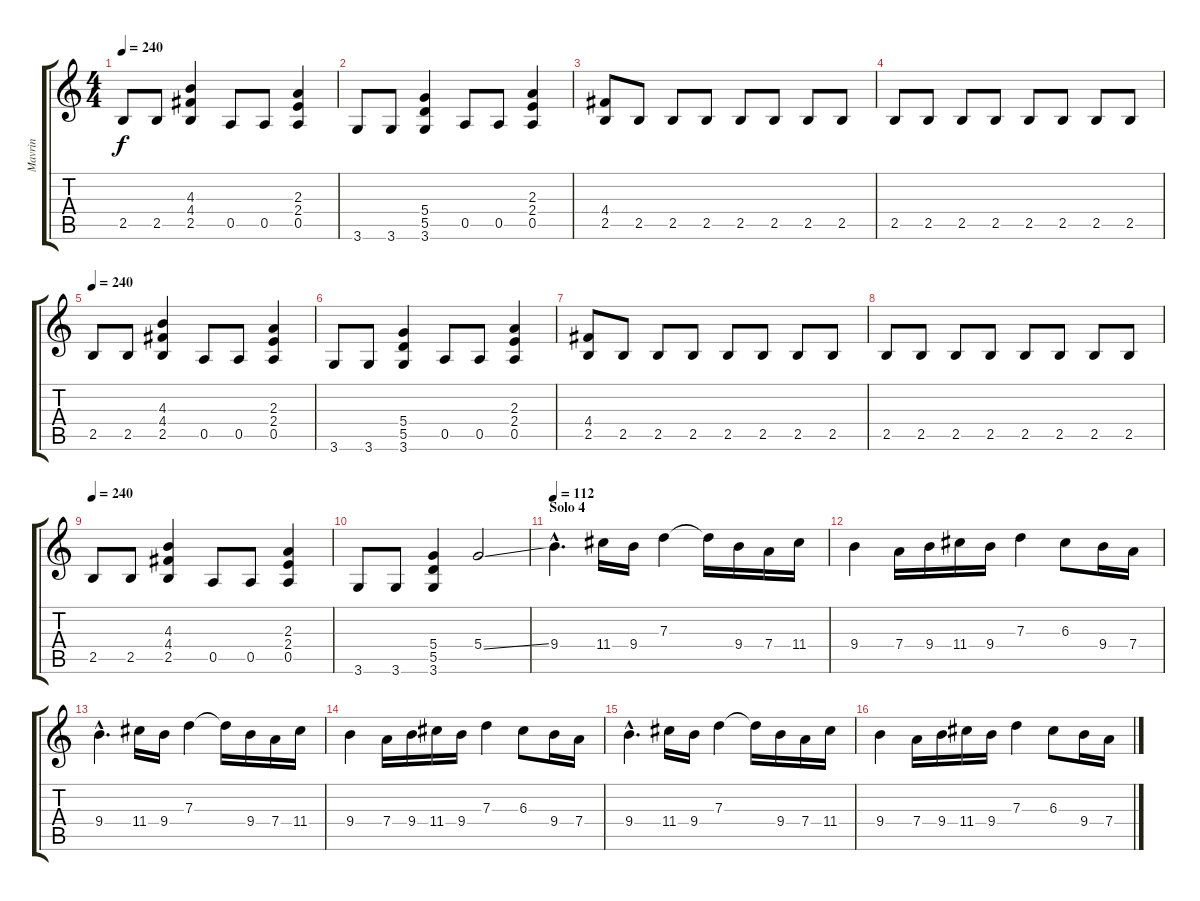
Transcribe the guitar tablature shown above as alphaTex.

\track ("Mavrin" "Mavrin") {instrument overdrivenguitar}
\staff {score tabs}
\tuning (E4 B3 G3 D3 A2 E2) {hide}
\ts (4 4)
\tempo 240
\clef g2
\ks c
2.5.8{dy f} 2.5.8 (4.3 4.4 2.5).4 0.5.8 0.5.8 (2.3 2.4 0.5).4 |
3.6.8 3.6.8 (5.4 5.5 3.6).4 0.5.8 0.5.8 (2.3 2.4 0.5).4 |
(4.4 2.5).8 2.5.8 2.5.8 2.5.8 2.5.8 2.5.8 2.5.8 2.5.8 |
2.5.8 2.5.8 2.5.8 2.5.8 2.5.8 2.5.8 2.5.8 2.5.8 |
\tempo 240
2.5.8 2.5.8 (4.3 4.4 2.5).4 0.5.8 0.5.8 (2.3 2.4 0.5).4 |
3.6.8 3.6.8 (5.4 5.5 3.6).4 0.5.8 0.5.8 (2.3 2.4 0.5).4 |
(4.4 2.5).8 2.5.8 2.5.8 2.5.8 2.5.8 2.5.8 2.5.8 2.5.8 |
2.5.8 2.5.8 2.5.8 2.5.8 2.5.8 2.5.8 2.5.8 2.5.8 |
\tempo 240
2.5.8 2.5.8 (4.3 4.4 2.5).4 0.5.8 0.5.8 (2.3 2.4 0.5).4 |
3.6.8 3.6.8 (5.4 5.5 3.6).4 5.4{ss}.2 |
\section ("" "Solo 4")
\tempo 112
9.4{hac}.4{d volume 12} 11.4.16 9.4.16 7.3.4 7.3{t}.16 9.4.16 7.4.16 11.4.16 |
9.4.4 7.4.16 9.4.16 11.4.16 9.4.16 7.3.4 6.3.8 9.4.16 7.4.16 |
9.4{hac}.4{d} 11.4.16 9.4.16 7.3.4 7.3{t}.16 9.4.16 7.4.16 11.4.16 |
9.4.4 7.4.16 9.4.16 11.4.16 9.4.16 7.3.4 6.3.8 9.4.16 7.4.16 |
9.4{hac}.4{d} 11.4.16 9.4.16 7.3.4 7.3{t}.16 9.4.16 7.4.16 11.4.16 |
9.4.4 7.4.16 9.4.16 11.4.16 9.4.16 7.3.4 6.3.8 9.4.16 7.4.16
